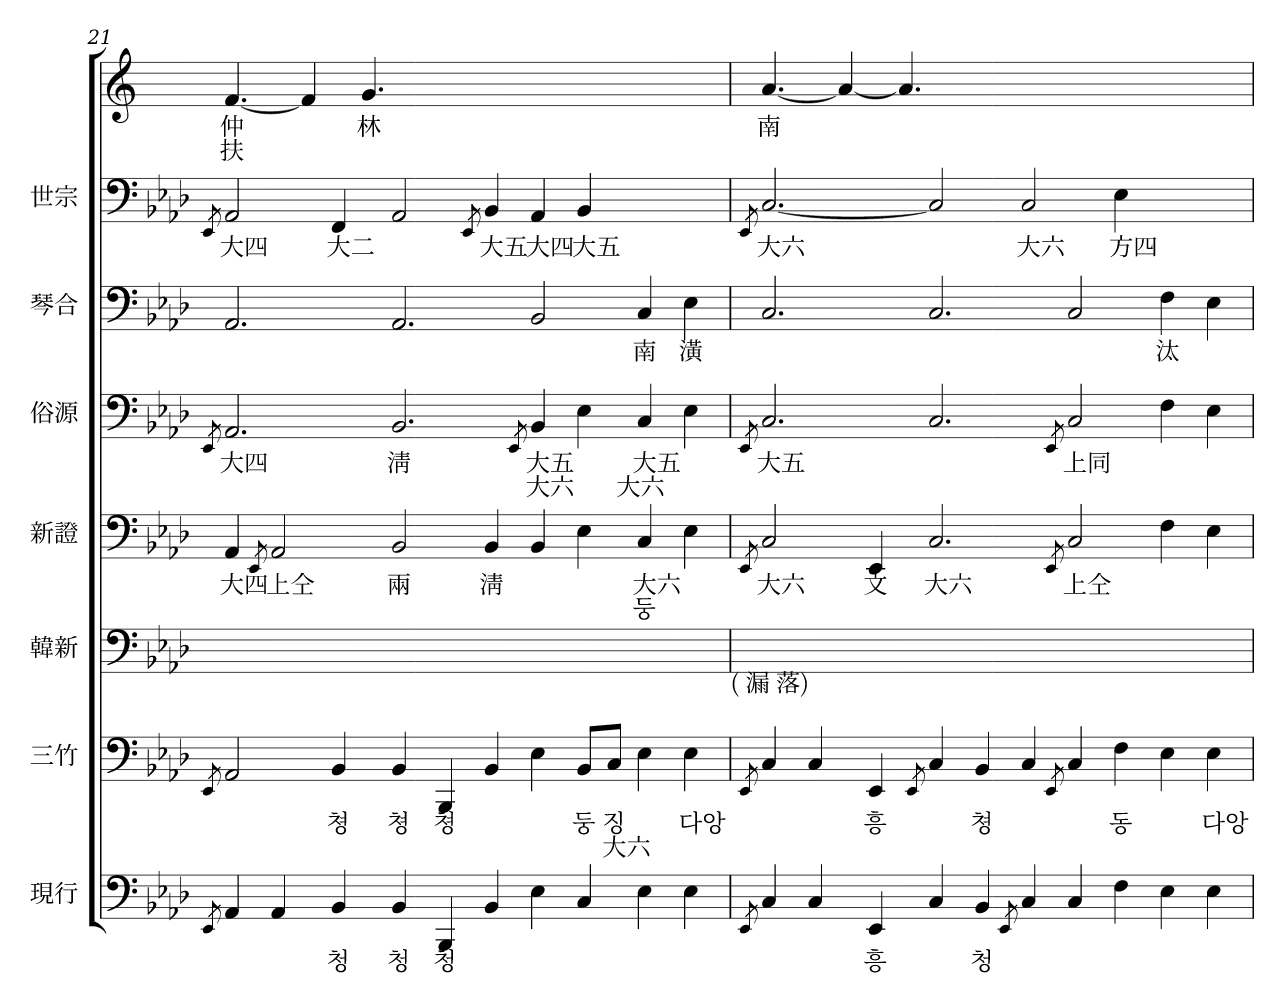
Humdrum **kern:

**kern	**text	**kern	**text	**text	**kern	**kern	**text	**text	**kern	**text	**text	**kern	**text	**kern	**text	**kern	**text	**text
*part8	*part8	*part7	*part7	*part7	*part6	*part5	*part5	*part5	*part4	*part4	*part4	*part3	*part3	*part2	*part2	*part1	*part1	*part1
*staff8	*staff8	*staff7	*staff7	*staff7	*staff6	*staff5	*staff5	*staff5	*staff4	*staff4	*staff4	*staff3	*staff3	*staff2	*staff2	*staff1	*staff1	*staff1
*I"現行	*	*I"三竹	*	*	*I"韓新	*I"新證	*	*	*I"俗源	*	*	*I"琴合	*	*I"世宗	*	*	*	*
!!LO:PB:g=z
*clefF4	*	*clefF4	*	*	*clefF4	*clefF4	*	*	*clefF4	*	*	*clefF4	*	*clefF4	*	*clefG2	*	*
*k[b-e-a-d-]	*	*k[b-e-a-d-]	*	*	*k[b-e-a-d-]	*k[b-e-a-d-]	*	*	*k[b-e-a-d-]	*	*	*k[b-e-a-d-]	*	*k[b-e-a-d-]	*	*k[]	*	*
*f:	*	*f:	*	*	*f:	*f:	*	*	*f:	*	*	*f:	*	*f:	*	*a:	*	*
=21	=21	=21	=21	=21	=21	=21	=21	=21	=21	=21	=21	=21	=21	=21	=21	=21	=21	=21
8qEE-/	.	8qEE-/	.	.	.	.	.	.	8qEE-/	.	.	.	.	8qEE-/	.	.	.	.
!	!	!	!	!	!	!	!LO:LY:b	!	!	!LO:LY:b	!	!	!	!	!LO:LY:b	!	!LO:LY:b	!LO:LY:b
4AA-/	.	2AA-/	.	.	1ryy	4AA-/	大四	.	2.AA-/	大四	.	2.AA-/	.	2AA-/	大四	[4.f/	仲	扶
.	.	.	.	.	.	8qEE-/	.	.	.	.	.	.	.	.	.	.	.	.
!	!	!	!	!	!	!	!LO:LY:b	!	!	!	!	!	!	!	!	!	!	!
4AA-/	.	.	.	.	.	2AA-/	上仝	.	.	.	.	.	.	.	.	.	.	.
.	.	.	.	.	.	.	.	.	.	.	.	.	.	.	.	4f/]	.	.
!	!LO:LY:b	!	!LO:LY:b	!	!	!	!	!	!	!	!	!	!	!	!LO:LY:b	!	!	!
4BB-/	청	4BB-/	쳥	.	.	.	.	.	.	.	.	.	.	4FF/	大二	.	.	.
!	!	!	!	!	!	!	!	!	!	!	!	!	!	!	!	!	!LO:LY:b	!
.	.	.	.	.	.	.	.	.	.	.	.	.	.	.	.	4.g/	林	.
!	!LO:LY:b	!	!LO:LY:b	!	!	!	!LO:LY:b	!	!	!LO:LY:b	!	!	!	!	!	!	!	!
4BB-/	청	4BB-/	쳥	.	.	2BB-/	兩	.	2.BB-/	淸	.	2.AA-/	.	2AA-/	.	.	.	.
!	!LO:LY:b	!	!LO:LY:b	!	!	!	!	!	!	!	!	!	!	!	!	!	!	!
4BBB-/	청	4BBB-/	쳥	.	1.ryy	.	.	.	.	.	.	.	.	.	.	1.ryy	.	.
.	.	.	.	.	.	.	.	.	.	.	.	.	.	8qEE-/	.	.	.	.
!	!	!	!	!	!	!	!LO:LY:b	!	!	!	!	!	!	!	!LO:LY:b	!	!	!
4BB-/	.	4BB-/	.	.	.	4BB-/	淸	.	.	.	.	.	.	4BB-/	大五	.	.	.
.	.	.	.	.	.	.	.	.	8qEE-/	.	.	.	.	.	.	.	.	.
!	!	!	!	!	!	!	!	!	!	!LO:LY:b	!LO:LY:b	!	!	!	!LO:LY:b	!	!	!
4E-\	.	4E-\	.	.	.	4BB-/	.	.	4BB-/	大五	大六	2BB-/	.	4AA-/	大四	.	.	.
!	!	!	!LO:LY:b	!	!	!	!	!	!	!	!	!	!	!	!LO:LY:b	!	!	!
4C/	.	8BB-/L	둥	.	.	4E-\	.	.	4E-\	.	.	.	.	4BB-/	大五	.	.	.
!	!	!	!LO:LY:b	!LO:LY:b	!	!	!	!	!	!	!	!	!	!	!	!	!	!
.	.	8C/J	징	大六	.	.	.	.	.	.	.	.	.	.	.	.	.	.
!	!	!	!	!	!	!	!LO:LY:b	!LO:LY:b	!	!LO:LY:b	!LO:LY:b	!	!LO:LY:b	!	!	!	!	!
4E-\	.	4E-\	.	.	.	4C/	大六	둥	4C/	大五	大六	4C/	南	2ryy	.	.	.	.
!	!	!	!LO:LY:b	!	!	!	!	!	!	!	!	!	!LO:LY:b	!	!	!	!	!
4E-\	.	4E-\	다앙	.	.	4E-\	.	.	4E-\	.	.	4E-\	潢	.	.	.	.	.
!	!	!	!	!	!LO:TX:b:t=( 漏  落)	!	!	!	!	!	!	!	!	!	!	!	!	!
=22	=22	=22	=22	=22	=22	=22	=22	=22	=22	=22	=22	=22	=22	=22	=22	=22	=22	=22
8qEE-/	.	8qEE-/	.	.	.	8qEE-/	.	.	8qEE-/	.	.	.	.	8qEE-/	.	.	.	.
!	!	!	!	!	!	!	!LO:LY:b	!	!	!LO:LY:b	!	!	!	!	!LO:LY:b	!	!LO:LY:b	!
4C/	.	4C/	.	.	1ryy	2C/	大六	.	2.C/	大五	.	2.C/	.	[2.C/	大六	[4.a/	南	.
4C/	.	4C/	.	.	.	.	.	.	.	.	.	.	.	.	.	.	.	.
.	.	.	.	.	.	.	.	.	.	.	.	.	.	.	.	4a/_	.	.
!	!LO:LY:b	!	!LO:LY:b	!	!	!	!LO:LY:b	!	!	!	!	!	!	!	!	!	!	!
4EE-/	흥	4EE-/	흥	.	.	4EE-/	文	.	.	.	.	.	.	.	.	.	.	.
.	.	.	.	.	.	.	.	.	.	.	.	.	.	.	.	4.a/]	.	.
.	.	8qEE-/	.	.	.	.	.	.	.	.	.	.	.	.	.	.	.	.
!	!	!	!	!	!	!	!LO:LY:b	!	!	!	!	!	!	!	!	!	!	!
4C/	.	4C/	.	.	.	2.C/	大六	.	2.C/	.	.	2.C/	.	2C/]	.	.	.	.
!	!LO:LY:b	!	!LO:LY:b	!	!	!	!	!	!	!	!	!	!	!	!	!	!	!
4BB-/	청	4BB-/	쳥	.	1.ryy	.	.	.	.	.	.	.	.	.	.	1.ryy	.	.
8qEE-/	.	.	.	.	.	.	.	.	.	.	.	.	.	.	.	.	.	.
!	!	!	!	!	!	!	!	!	!	!	!	!	!	!	!LO:LY:b	!	!	!
4C/	.	4C/	.	.	.	.	.	.	.	.	.	.	.	2C/	大六	.	.	.
.	.	8qEE-/	.	.	.	8qEE-/	.	.	8qEE-/	.	.	.	.	.	.	.	.	.
!	!	!	!	!	!	!	!LO:LY:b	!	!	!LO:LY:b	!	!	!	!	!	!	!	!
4C/	.	4C/	.	.	.	2C/	上仝	.	2C/	上同	.	2C/	.	.	.	.	.	.
!	!	!	!LO:LY:b	!	!	!	!	!	!	!	!	!	!	!	!LO:LY:b	!	!	!
4F\	.	4F\	동	.	.	.	.	.	.	.	.	.	.	4E-\	方四	.	.	.
!	!	!	!	!	!	!	!	!	!	!	!	!	!LO:LY:b	!	!	!	!	!
4E-\	.	4E-\	.	.	.	4F\	.	.	4F\	.	.	4F\	汰	2ryy	.	.	.	.
!	!	!	!LO:LY:b	!	!	!	!	!	!	!	!	!	!	!	!	!	!	!
4E-\	.	4E-\	다앙	.	.	4E-\	.	.	4E-\	.	.	4E-\	.	.	.	.	.	.
=	=	=	=	=	=	=	=	=	=	=	=	=	=	=	=	=	=	=
*-	*-	*-	*-	*-	*-	*-	*-	*-	*-	*-	*-	*-	*-	*-	*-	*-	*-	*-
